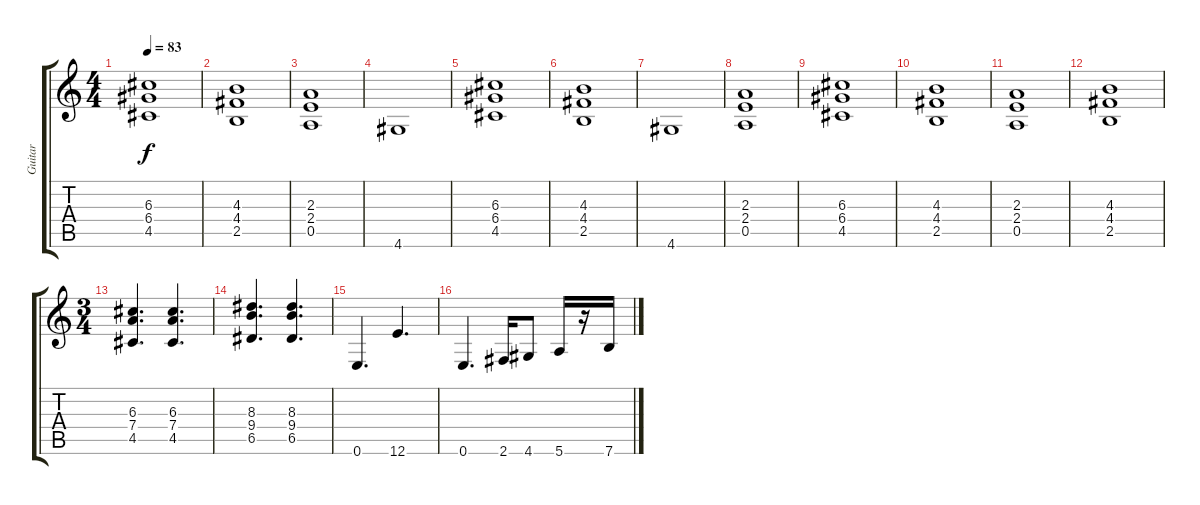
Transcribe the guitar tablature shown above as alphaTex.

\track ("Guitar" "Guitar") {instrument distortionguitar}
\staff {score tabs}
\tuning (E4 B3 G3 D3 A2 E2) {hide}
\ts (4 4)
\tempo 83
\clef g2
\ks c
(6.3 6.4 4.5).1{dy f} |
(4.3 4.4 2.5).1 |
(2.3 2.4 0.5).1 |
4.6.1 |
(6.3 6.4 4.5).1 |
(4.3 4.4 2.5).1 |
4.6.1 |
(2.3 2.4 0.5).1 |
(6.3 6.4 4.5).1 |
(4.3 4.4 2.5).1 |
(2.3 2.4 0.5).1 |
(4.3 4.4 2.5).1 |
\ts (3 4)
(6.3 7.4 4.5).4{d} (6.3 7.4 4.5).4{d} |
(8.3 9.4 6.5).4{d} (8.3 9.4 6.5).4{d} |
0.6.4{d} 12.6.4{d} |
0.6.4{d} 2.6.16 4.6.8 5.6.16 r.16 7.6.16
